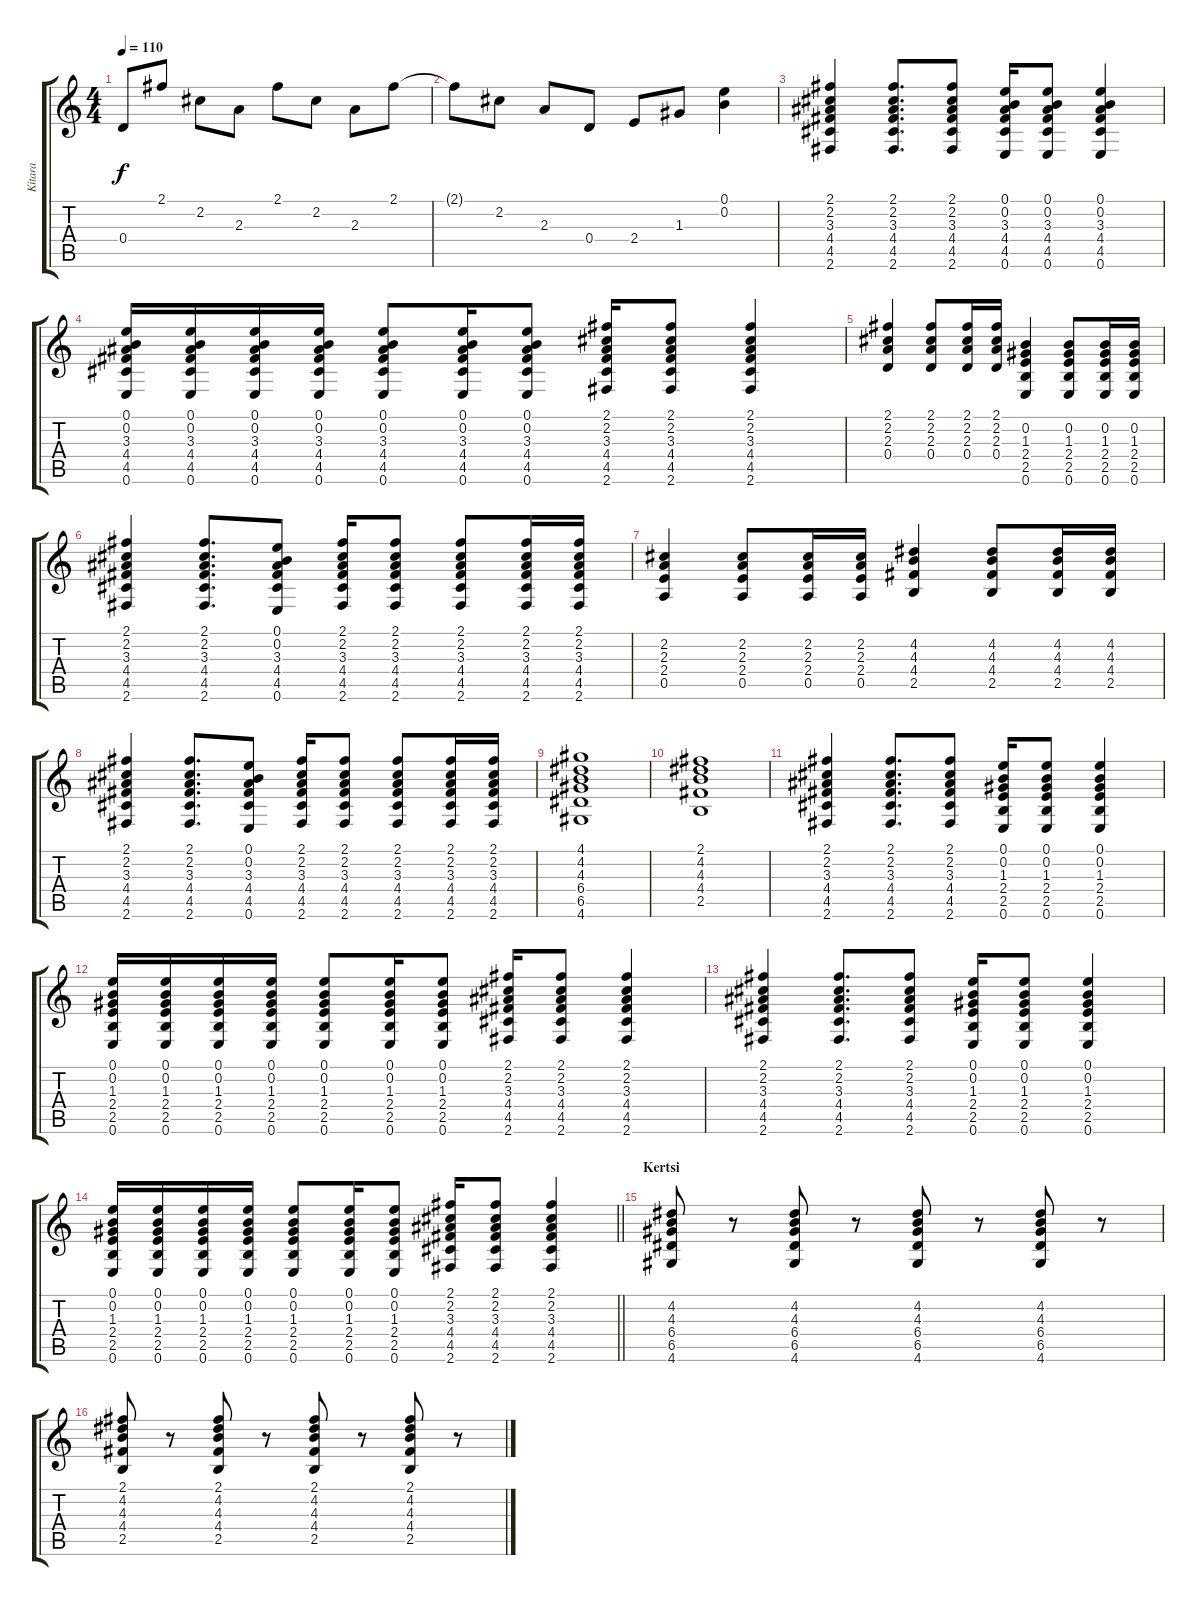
\track ("Kitara" "Kitara") {instrument acousticguitarsteel}
\staff {score tabs}
\tuning (E4 B3 G3 D3 A2 E2) {hide}
\ts (4 4)
\tempo 110
\clef g2
\ks c
0.4.8{dy f} 2.1.8 2.2.8 2.3.8 2.1.8 2.2.8 2.3.8 2.1.8 |
2.1{t}.8 2.2.8 2.3.8 0.4.8 2.4.8 1.3.8 (0.1 0.2).4 |
(2.1 2.2 3.3 4.4 4.5 2.6).4 (2.1 2.2 3.3 4.4 4.5 2.6).8{d} (2.1 2.2 3.3 4.4 4.5 2.6).8 (0.1 0.2 3.3 4.4 4.5 0.6).16 (0.1 0.2 3.3 4.4 4.5 0.6).8 (0.1 0.2 3.3 4.4 4.5 0.6).4 |
(0.1 0.2 3.3 4.4 4.5 0.6).16 (0.1 0.2 3.3 4.4 4.5 0.6).16 (0.1 0.2 3.3 4.4 4.5 0.6).16 (0.1 0.2 3.3 4.4 4.5 0.6).16 (0.1 0.2 3.3 4.4 4.5 0.6).8 (0.1 0.2 3.3 4.4 4.5 0.6).16 (0.1 0.2 3.3 4.4 4.5 0.6).8 (2.1 2.2 3.3 4.4 4.5 2.6).16 (2.1 2.2 3.3 4.4 4.5 2.6).8 (2.1 2.2 3.3 4.4 4.5 2.6).4 |
(2.1 2.2 2.3 0.4).4 (2.1 2.2 2.3 0.4).8 (2.1 2.2 2.3 0.4).16 (2.1 2.2 2.3 0.4).16 (0.2 1.3 2.4 2.5 0.6).4 (0.2 1.3 2.4 2.5 0.6).8 (0.2 1.3 2.4 2.5 0.6).16 (0.2 1.3 2.4 2.5 0.6).16 |
(2.1 2.2 3.3 4.4 4.5 2.6).4 (2.1 2.2 3.3 4.4 4.5 2.6).8{d} (0.1 0.2 3.3 4.4 4.5 0.6).8 (2.1 2.2 3.3 4.4 4.5 2.6).16 (2.1 2.2 3.3 4.4 4.5 2.6).8 (2.1 2.2 3.3 4.4 4.5 2.6).8 (2.1 2.2 3.3 4.4 4.5 2.6).16 (2.1 2.2 3.3 4.4 4.5 2.6).16 |
(2.2 2.3 2.4 0.5).4 (2.2 2.3 2.4 0.5).8 (2.2 2.3 2.4 0.5).16 (2.2 2.3 2.4 0.5).16 (4.2 4.3 4.4 2.5).4 (4.2 4.3 4.4 2.5).8 (4.2 4.3 4.4 2.5).16 (4.2 4.3 4.4 2.5).16 |
(2.1 2.2 3.3 4.4 4.5 2.6).4 (2.1 2.2 3.3 4.4 4.5 2.6).8{d} (0.1 0.2 3.3 4.4 4.5 0.6).8 (2.1 2.2 3.3 4.4 4.5 2.6).16 (2.1 2.2 3.3 4.4 4.5 2.6).8 (2.1 2.2 3.3 4.4 4.5 2.6).8 (2.1 2.2 3.3 4.4 4.5 2.6).16 (2.1 2.2 3.3 4.4 4.5 2.6).16 |
(4.1 4.2 4.3 6.4 6.5 4.6).1 |
(2.1 4.2 4.3 4.4 2.5).1 |
(2.1 2.2 3.3 4.4 4.5 2.6).4 (2.1 2.2 3.3 4.4 4.5 2.6).8{d} (2.1 2.2 3.3 4.4 4.5 2.6).8 (0.1 0.2 1.3 2.4 2.5 0.6).16 (0.1 0.2 1.3 2.4 2.5 0.6).8 (0.1 0.2 1.3 2.4 2.5 0.6).4 |
(0.1 0.2 1.3 2.4 2.5 0.6).16 (0.1 0.2 1.3 2.4 2.5 0.6).16 (0.1 0.2 1.3 2.4 2.5 0.6).16 (0.1 0.2 1.3 2.4 2.5 0.6).16 (0.1 0.2 1.3 2.4 2.5 0.6).8 (0.1 0.2 1.3 2.4 2.5 0.6).16 (0.1 0.2 1.3 2.4 2.5 0.6).8 (2.1 2.2 3.3 4.4 4.5 2.6).16 (2.1 2.2 3.3 4.4 4.5 2.6).8 (2.1 2.2 3.3 4.4 4.5 2.6).4 |
(2.1 2.2 3.3 4.4 4.5 2.6).4 (2.1 2.2 3.3 4.4 4.5 2.6).8{d} (2.1 2.2 3.3 4.4 4.5 2.6).8 (0.1 0.2 1.3 2.4 2.5 0.6).16 (0.1 0.2 1.3 2.4 2.5 0.6).8 (0.1 0.2 1.3 2.4 2.5 0.6).4 |
\barLineRight lightlight
(0.1 0.2 1.3 2.4 2.5 0.6).16 (0.1 0.2 1.3 2.4 2.5 0.6).16 (0.1 0.2 1.3 2.4 2.5 0.6).16 (0.1 0.2 1.3 2.4 2.5 0.6).16 (0.1 0.2 1.3 2.4 2.5 0.6).8 (0.1 0.2 1.3 2.4 2.5 0.6).16 (0.1 0.2 1.3 2.4 2.5 0.6).8 (2.1 2.2 3.3 4.4 4.5 2.6).16 (2.1 2.2 3.3 4.4 4.5 2.6).8 (2.1 2.2 3.3 4.4 4.5 2.6).4 |
\section ("" "Kertsi")
(4.2 4.3 6.4 6.5 4.6).8 r.8 (4.2 4.3 6.4 6.5 4.6).8 r.8 (4.2 4.3 6.4 6.5 4.6).8 r.8 (4.2 4.3 6.4 6.5 4.6).8 r.8 |
(2.1 4.2 4.3 4.4 2.5).8 r.8 (2.1 4.2 4.3 4.4 2.5).8 r.8 (2.1 4.2 4.3 4.4 2.5).8 r.8 (2.1 4.2 4.3 4.4 2.5).8 r.8
